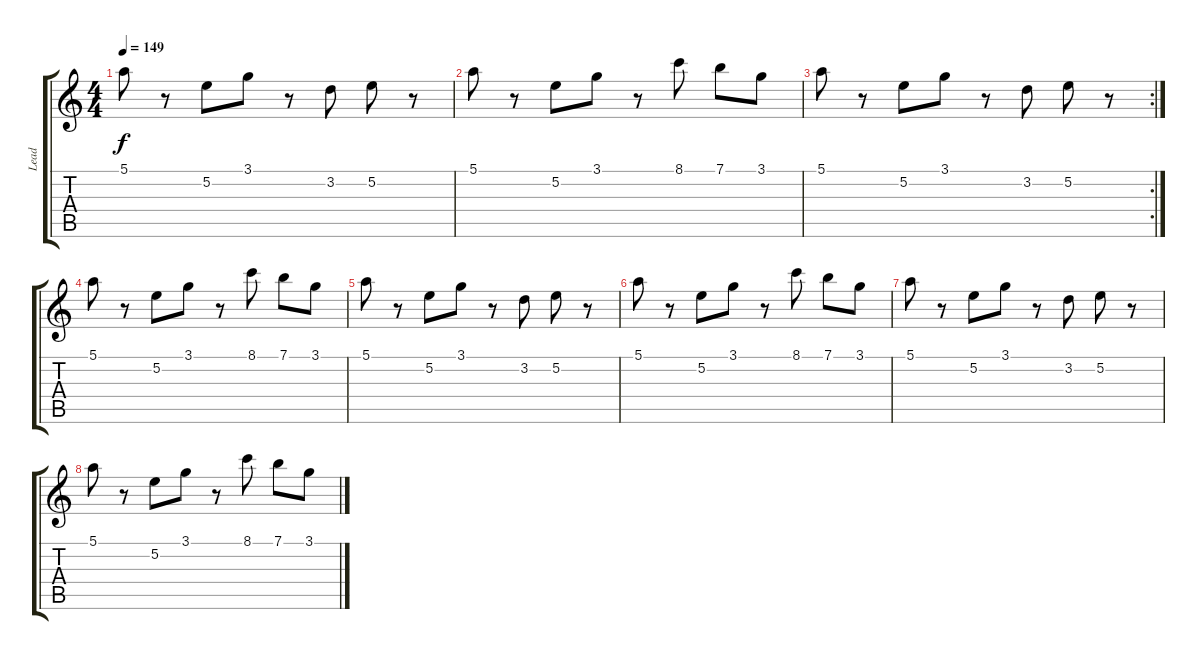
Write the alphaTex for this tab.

\track ("Lead" "Lead") {instrument overdrivenguitar}
\staff {score tabs}
\tuning (E4 B3 G3 D3 A2 E2) {hide}
\ts (4 4)
\tempo 149
\clef g2
\ks c
5.1.8{dy f} r.8 5.2.8 3.1.8 r.8 3.2.8 5.2.8 r.8 |
5.1.8 r.8 5.2.8 3.1.8 r.8 8.1.8 7.1.8 3.1.8 |
\rc 2
5.1.8 r.8 5.2.8 3.1.8 r.8 3.2.8 5.2.8 r.8 |
5.1.8 r.8 5.2.8 3.1.8 r.8 8.1.8 7.1.8 3.1.8 |
5.1.8 r.8 5.2.8 3.1.8 r.8 3.2.8 5.2.8 r.8 |
5.1.8 r.8 5.2.8 3.1.8 r.8 8.1.8 7.1.8 3.1.8 |
5.1.8 r.8 5.2.8 3.1.8 r.8 3.2.8 5.2.8 r.8 |
5.1.8 r.8 5.2.8 3.1.8 r.8 8.1.8 7.1.8 3.1.8
